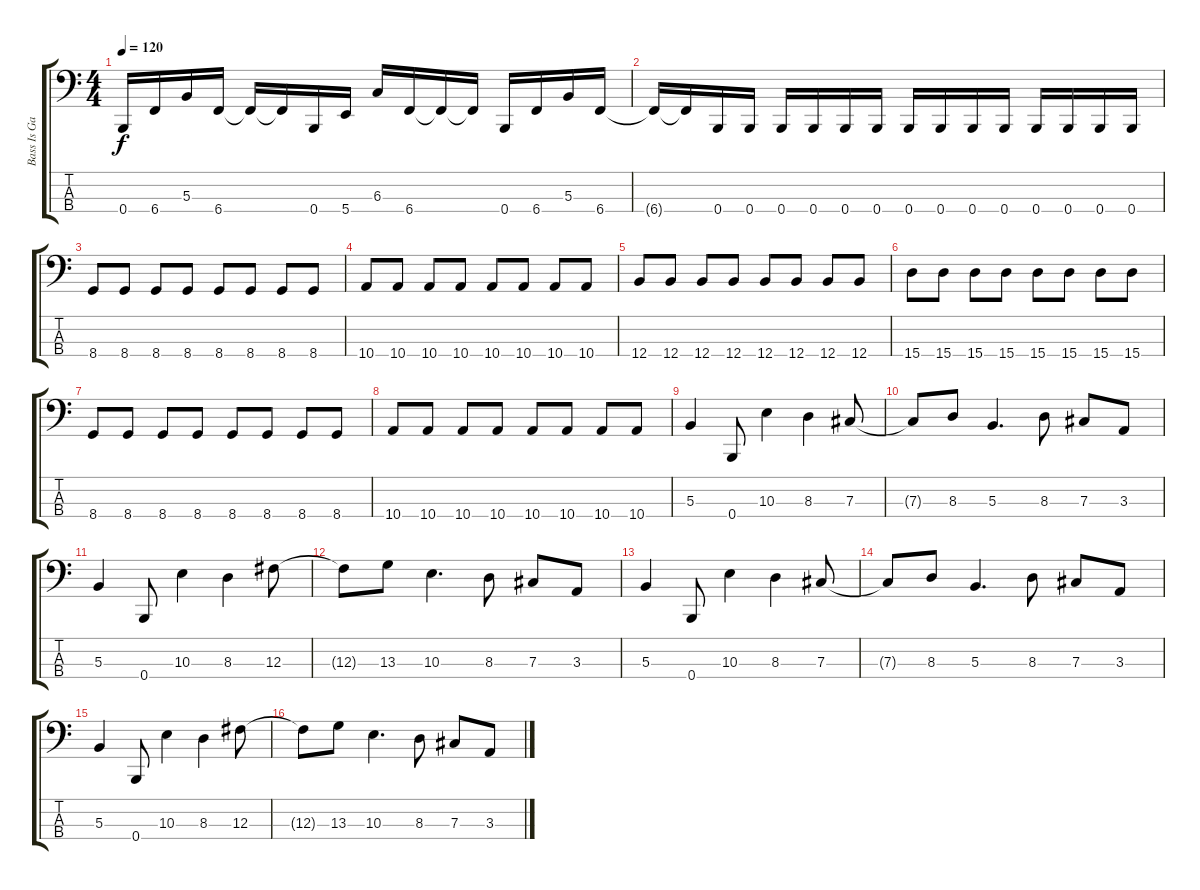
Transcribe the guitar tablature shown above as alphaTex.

\track ("Bass Is Gay" "Bass Is Ga") {instrument electricbasspick}
\staff {score tabs}
\tuning (E2 B1 Gb1 B0) {hide}
\ts (4 4)
\tempo 120
\clef f4
\ks c
0.4.16{dy f} 6.4.16 5.3.16 6.4.16 6.4{t}.16 6.4{t}.16 0.4.16 5.4.16 6.3.16 6.4.16 6.4{t}.16 6.4{t}.16 0.4.16 6.4.16 5.3.16 6.4.16 |
6.4{t}.16 6.4{t}.16 0.4.16 0.4.16 0.4.16 0.4.16 0.4.16 0.4.16 0.4.16 0.4.16 0.4.16 0.4.16 0.4.16 0.4.16 0.4.16 0.4.16 |
8.4.8 8.4.8 8.4.8 8.4.8 8.4.8 8.4.8 8.4.8 8.4.8 |
10.4.8 10.4.8 10.4.8 10.4.8 10.4.8 10.4.8 10.4.8 10.4.8 |
12.4.8 12.4.8 12.4.8 12.4.8 12.4.8 12.4.8 12.4.8 12.4.8 |
15.4.8 15.4.8 15.4.8 15.4.8 15.4.8 15.4.8 15.4.8 15.4.8 |
8.4.8 8.4.8 8.4.8 8.4.8 8.4.8 8.4.8 8.4.8 8.4.8 |
10.4.8 10.4.8 10.4.8 10.4.8 10.4.8 10.4.8 10.4.8 10.4.8 |
5.3.4 0.4.8 10.3.4 8.3.4 7.3.8 |
7.3{t}.8 8.3.8 5.3.4{d} 8.3.8 7.3.8 3.3.8 |
5.3.4 0.4.8 10.3.4 8.3.4 12.3.8 |
12.3{t}.8 13.3.8 10.3.4{d} 8.3.8 7.3.8 3.3.8 |
5.3.4 0.4.8 10.3.4 8.3.4 7.3.8 |
7.3{t}.8 8.3.8 5.3.4{d} 8.3.8 7.3.8 3.3.8 |
5.3.4 0.4.8 10.3.4 8.3.4 12.3.8 |
12.3{t}.8 13.3.8 10.3.4{d} 8.3.8 7.3.8 3.3.8
